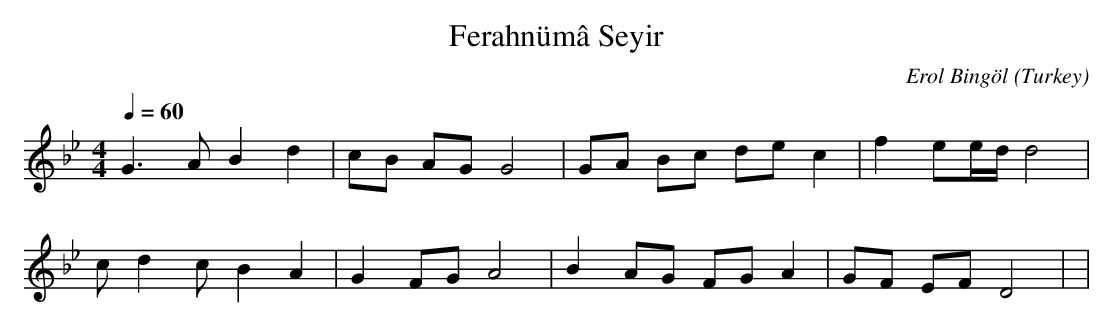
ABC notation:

X:1
T: Ferahnümâ Seyir
C: Erol Bingöl
O: Turkey
M: 4/4
L: 1/16
K: C _B _e
Q: 1/4=60
G6A2 B4 d4  | c2B2 A2G2 G8  | G2A2 B2c2 d2e2 c4  | \
w:   |   |   |
f4 e2ed d8  |
w:   |
c2d4c2 B4 A4  | G4 F2G2 A8  | B4 A2G2 F2G2 A4  | \
w:   |   |   |
G2F2 E2F2 D8  | |
